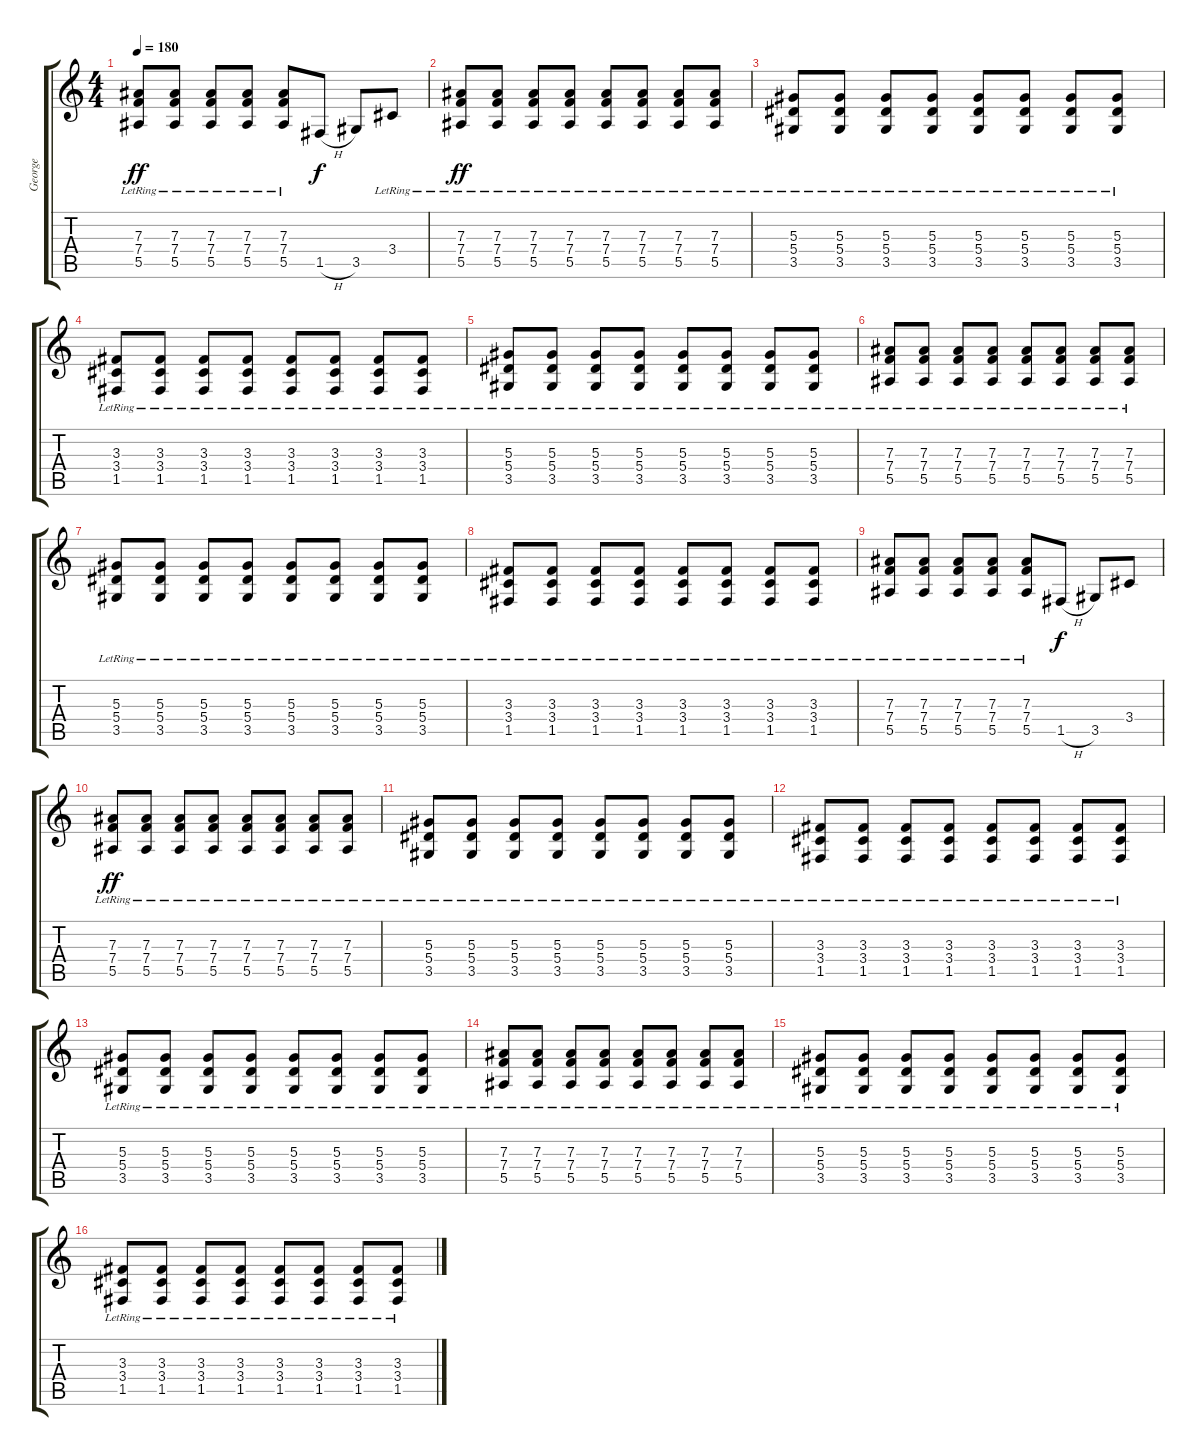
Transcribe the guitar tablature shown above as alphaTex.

\track ("George" "George") {instrument distortionguitar}
\staff {score tabs}
\tuning (C4 G3 Eb3 Bb2 F2 C2) {hide}
\ts (4 4)
\tempo 180
\clef g2
\ks c
(7.3{lr} 7.4{lr} 5.5{lr}).8{dy ff volume 7} (7.3{lr} 7.4{lr} 5.5{lr}).8 (7.3{lr} 7.4{lr} 5.5{lr}).8 (7.3{lr} 7.4{lr} 5.5{lr}).8 (7.3 7.4 5.5{lr}).8 1.5{h}.8{dy f} 3.5.8 3.4{lr}.8 |
(7.3{lr} 7.4{lr} 5.5{lr}).8{dy ff} (7.3{lr} 7.4{lr} 5.5{lr}).8 (7.3{lr} 7.4{lr} 5.5{lr}).8 (7.3{lr} 7.4{lr} 5.5{lr}).8 (7.3{lr} 7.4{lr} 5.5{lr}).8 (7.3{lr} 7.4{lr} 5.5{lr}).8 (7.3{lr} 7.4{lr} 5.5{lr}).8 (7.3{lr} 7.4{lr} 5.5{lr}).8 |
(5.3{lr} 5.4{lr} 3.5{lr}).8 (5.3{lr} 5.4{lr} 3.5{lr}).8 (5.3{lr} 5.4{lr} 3.5{lr}).8 (5.3{lr} 5.4{lr} 3.5{lr}).8 (5.3{lr} 5.4{lr} 3.5{lr}).8 (5.3{lr} 5.4{lr} 3.5{lr}).8 (5.3{lr} 5.4{lr} 3.5{lr}).8 (5.3{lr} 5.4{lr} 3.5{lr}).8 |
(3.3{lr} 3.4{lr} 1.5{lr}).8{volume 6} (3.3{lr} 3.4{lr} 1.5{lr}).8 (3.3{lr} 3.4{lr} 1.5{lr}).8 (3.3{lr} 3.4{lr} 1.5{lr}).8 (3.3{lr} 3.4{lr} 1.5{lr}).8 (3.3{lr} 3.4{lr} 1.5{lr}).8 (3.3{lr} 3.4{lr} 1.5{lr}).8 (3.3{lr} 3.4{lr} 1.5{lr}).8 |
(5.3{lr} 5.4{lr} 3.5{lr}).8 (5.3{lr} 5.4{lr} 3.5{lr}).8 (5.3{lr} 5.4{lr} 3.5{lr}).8 (5.3{lr} 5.4{lr} 3.5{lr}).8 (5.3{lr} 5.4{lr} 3.5{lr}).8 (5.3{lr} 5.4{lr} 3.5{lr}).8 (5.3{lr} 5.4{lr} 3.5{lr}).8 (5.3{lr} 5.4{lr} 3.5{lr}).8 |
(7.3{lr} 7.4{lr} 5.5{lr}).8 (7.3{lr} 7.4{lr} 5.5{lr}).8 (7.3{lr} 7.4{lr} 5.5{lr}).8 (7.3{lr} 7.4{lr} 5.5{lr}).8 (7.3{lr} 7.4{lr} 5.5{lr}).8 (7.3{lr} 7.4{lr} 5.5{lr}).8 (7.3{lr} 7.4{lr} 5.5{lr}).8 (7.3{lr} 7.4{lr} 5.5{lr}).8 |
(5.3{lr} 5.4{lr} 3.5{lr}).8{volume 5} (5.3{lr} 5.4{lr} 3.5{lr}).8 (5.3{lr} 5.4{lr} 3.5{lr}).8 (5.3{lr} 5.4{lr} 3.5{lr}).8 (5.3{lr} 5.4{lr} 3.5{lr}).8 (5.3{lr} 5.4{lr} 3.5{lr}).8 (5.3{lr} 5.4{lr} 3.5{lr}).8 (5.3{lr} 5.4{lr} 3.5{lr}).8 |
(3.3{lr} 3.4{lr} 1.5{lr}).8 (3.3{lr} 3.4{lr} 1.5{lr}).8 (3.3{lr} 3.4{lr} 1.5{lr}).8 (3.3{lr} 3.4{lr} 1.5{lr}).8 (3.3{lr} 3.4{lr} 1.5{lr}).8 (3.3{lr} 3.4{lr} 1.5{lr}).8 (3.3{lr} 3.4{lr} 1.5{lr}).8 (3.3{lr} 3.4{lr} 1.5{lr}).8 |
(7.3{lr} 7.4{lr} 5.5{lr}).8 (7.3{lr} 7.4{lr} 5.5{lr}).8 (7.3{lr} 7.4{lr} 5.5{lr}).8 (7.3{lr} 7.4{lr} 5.5{lr}).8 (7.3 7.4 5.5{lr}).8 1.5{h}.8{dy f} 3.5.8 3.4.8 |
(7.3{lr} 7.4{lr} 5.5{lr}).8{dy ff volume 4} (7.3{lr} 7.4{lr} 5.5{lr}).8 (7.3{lr} 7.4{lr} 5.5{lr}).8 (7.3{lr} 7.4{lr} 5.5{lr}).8 (7.3{lr} 7.4{lr} 5.5{lr}).8 (7.3{lr} 7.4{lr} 5.5{lr}).8 (7.3{lr} 7.4{lr} 5.5{lr}).8 (7.3{lr} 7.4{lr} 5.5{lr}).8 |
(5.3{lr} 5.4{lr} 3.5{lr}).8 (5.3{lr} 5.4{lr} 3.5{lr}).8 (5.3{lr} 5.4{lr} 3.5{lr}).8 (5.3{lr} 5.4{lr} 3.5{lr}).8 (5.3{lr} 5.4{lr} 3.5{lr}).8 (5.3{lr} 5.4{lr} 3.5{lr}).8 (5.3{lr} 5.4{lr} 3.5{lr}).8 (5.3{lr} 5.4{lr} 3.5{lr}).8 |
(3.3{lr} 3.4{lr} 1.5{lr}).8 (3.3{lr} 3.4{lr} 1.5{lr}).8 (3.3{lr} 3.4{lr} 1.5{lr}).8 (3.3{lr} 3.4{lr} 1.5{lr}).8 (3.3{lr} 3.4{lr} 1.5{lr}).8 (3.3{lr} 3.4{lr} 1.5{lr}).8 (3.3{lr} 3.4{lr} 1.5{lr}).8 (3.3{lr} 3.4{lr} 1.5{lr}).8 |
(5.3{lr} 5.4{lr} 3.5{lr}).8{volume 3} (5.3{lr} 5.4{lr} 3.5{lr}).8 (5.3{lr} 5.4{lr} 3.5{lr}).8 (5.3{lr} 5.4{lr} 3.5{lr}).8 (5.3{lr} 5.4{lr} 3.5{lr}).8 (5.3{lr} 5.4{lr} 3.5{lr}).8 (5.3{lr} 5.4{lr} 3.5{lr}).8 (5.3{lr} 5.4{lr} 3.5{lr}).8 |
(7.3{lr} 7.4{lr} 5.5{lr}).8 (7.3{lr} 7.4{lr} 5.5{lr}).8 (7.3{lr} 7.4{lr} 5.5{lr}).8 (7.3{lr} 7.4{lr} 5.5{lr}).8 (7.3{lr} 7.4{lr} 5.5{lr}).8 (7.3{lr} 7.4{lr} 5.5{lr}).8 (7.3{lr} 7.4{lr} 5.5{lr}).8 (7.3{lr} 7.4{lr} 5.5{lr}).8 |
(5.3{lr} 5.4{lr} 3.5{lr}).8 (5.3{lr} 5.4{lr} 3.5{lr}).8 (5.3{lr} 5.4{lr} 3.5{lr}).8 (5.3{lr} 5.4{lr} 3.5{lr}).8 (5.3{lr} 5.4{lr} 3.5{lr}).8 (5.3{lr} 5.4{lr} 3.5{lr}).8 (5.3{lr} 5.4{lr} 3.5{lr}).8 (5.3{lr} 5.4{lr} 3.5{lr}).8 |
(3.3{lr} 3.4{lr} 1.5{lr}).8{volume 2} (3.3{lr} 3.4{lr} 1.5{lr}).8 (3.3{lr} 3.4{lr} 1.5{lr}).8 (3.3{lr} 3.4{lr} 1.5{lr}).8 (3.3{lr} 3.4{lr} 1.5{lr}).8 (3.3{lr} 3.4{lr} 1.5{lr}).8 (3.3{lr} 3.4{lr} 1.5{lr}).8 (3.3{lr} 3.4{lr} 1.5{lr}).8
